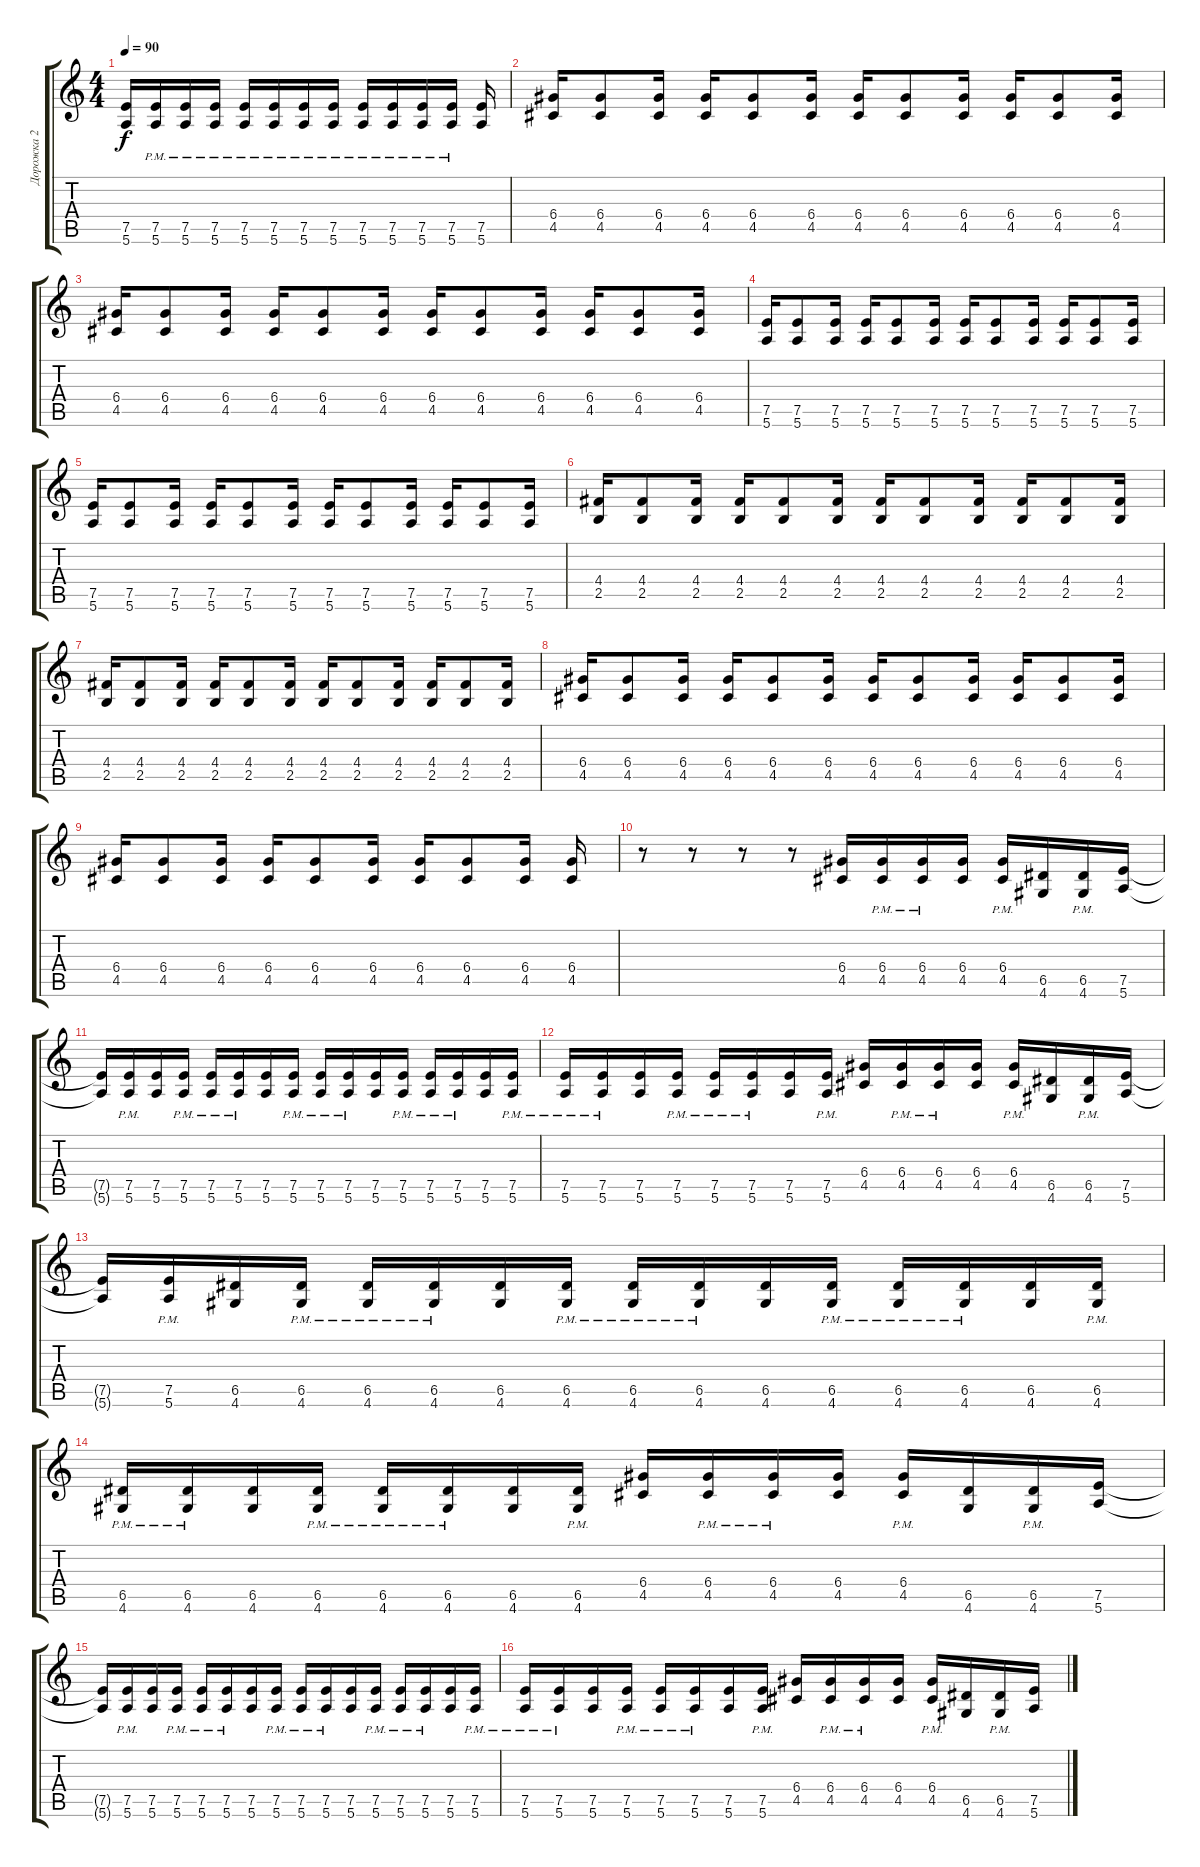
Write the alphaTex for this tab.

\track ("Дорожка 2" "Дорожка 2") {instrument distortionguitar}
\staff {score tabs}
\tuning (E4 B3 G3 D3 A2 E2) {hide}
\ts (4 4)
\tempo 90
\clef g2
\ks c
(7.5{t} 5.6{t}).16{dy f} (7.5{pm} 5.6{pm}).16 (7.5{pm} 5.6{pm}).16 (7.5{pm} 5.6{pm}).16 (7.5{pm} 5.6{pm}).16 (7.5{pm} 5.6{pm}).16 (7.5{pm} 5.6{pm}).16 (7.5{pm} 5.6{pm}).16 (7.5{pm} 5.6{pm}).16 (7.5{pm} 5.6{pm}).16 (7.5{pm} 5.6{pm}).16 (7.5{pm} 5.6{pm}).16 (7.5 5.6).16 |
(6.4 4.5).16 (6.4 4.5).8 (6.4 4.5).16 (6.4 4.5).16 (6.4 4.5).8 (6.4 4.5).16 (6.4 4.5).16 (6.4 4.5).8 (6.4 4.5).16 (6.4 4.5).16 (6.4 4.5).8 (6.4 4.5).16 |
(6.4 4.5).16 (6.4 4.5).8 (6.4 4.5).16 (6.4 4.5).16 (6.4 4.5).8 (6.4 4.5).16 (6.4 4.5).16 (6.4 4.5).8 (6.4 4.5).16 (6.4 4.5).16 (6.4 4.5).8 (6.4 4.5).16 |
(7.5 5.6).16 (7.5 5.6).8 (7.5 5.6).16 (7.5 5.6).16 (7.5 5.6).8 (7.5 5.6).16 (7.5 5.6).16 (7.5 5.6).8 (7.5 5.6).16 (7.5 5.6).16 (7.5 5.6).8 (7.5 5.6).16 |
(7.5 5.6).16 (7.5 5.6).8 (7.5 5.6).16 (7.5 5.6).16 (7.5 5.6).8 (7.5 5.6).16 (7.5 5.6).16 (7.5 5.6).8 (7.5 5.6).16 (7.5 5.6).16 (7.5 5.6).8 (7.5 5.6).16 |
(4.4 2.5).16 (4.4 2.5).8 (4.4 2.5).16 (4.4 2.5).16 (4.4 2.5).8 (4.4 2.5).16 (4.4 2.5).16 (4.4 2.5).8 (4.4 2.5).16 (4.4 2.5).16 (4.4 2.5).8 (4.4 2.5).16 |
(4.4 2.5).16 (4.4 2.5).8 (4.4 2.5).16 (4.4 2.5).16 (4.4 2.5).8 (4.4 2.5).16 (4.4 2.5).16 (4.4 2.5).8 (4.4 2.5).16 (4.4 2.5).16 (4.4 2.5).8 (4.4 2.5).16 |
(6.4 4.5).16 (6.4 4.5).8 (6.4 4.5).16 (6.4 4.5).16 (6.4 4.5).8 (6.4 4.5).16 (6.4 4.5).16 (6.4 4.5).8 (6.4 4.5).16 (6.4 4.5).16 (6.4 4.5).8 (6.4 4.5).16 |
(6.4 4.5).16 (6.4 4.5).8 (6.4 4.5).16 (6.4 4.5).16 (6.4 4.5).8 (6.4 4.5).16 (6.4 4.5).16 (6.4 4.5).8 (6.4 4.5).16 (6.4 4.5).16 |
r.8 r.8 r.8 r.8 (6.4 4.5).16 (6.4{pm} 4.5{pm}).16 (6.4{pm} 4.5{pm}).16 (6.4 4.5).16 (6.4{pm} 4.5{pm}).16 (6.5 4.6).16 (6.5{pm} 4.6{pm}).16 (7.5 5.6).16 |
(7.5{t} 5.6{t}).16 (7.5{pm} 5.6{pm}).16 (7.5 5.6).16 (7.5{pm} 5.6{pm}).16 (7.5{pm} 5.6{pm}).16 (7.5{pm} 5.6{pm}).16 (7.5 5.6).16 (7.5{pm} 5.6{pm}).16 (7.5{pm} 5.6{pm}).16 (7.5{pm} 5.6{pm}).16 (7.5 5.6).16 (7.5{pm} 5.6{pm}).16 (7.5{pm} 5.6{pm}).16 (7.5{pm} 5.6{pm}).16 (7.5 5.6).16 (7.5{pm} 5.6{pm}).16 |
(7.5{pm} 5.6{pm}).16 (7.5{pm} 5.6{pm}).16 (7.5 5.6).16 (7.5{pm} 5.6{pm}).16 (7.5{pm} 5.6{pm}).16 (7.5{pm} 5.6{pm}).16 (7.5 5.6).16 (7.5{pm} 5.6{pm}).16 (6.4 4.5).16 (6.4{pm} 4.5{pm}).16 (6.4{pm} 4.5{pm}).16 (6.4 4.5).16 (6.4{pm} 4.5{pm}).16 (6.5 4.6).16 (6.5{pm} 4.6{pm}).16 (7.5 5.6).16 |
(7.5{t} 5.6{t}).16 (7.5{pm} 5.6{pm}).16 (6.5 4.6).16 (6.5{pm} 4.6{pm}).16 (6.5{pm} 4.6{pm}).16 (6.5{pm} 4.6{pm}).16 (6.5 4.6).16 (6.5{pm} 4.6{pm}).16 (6.5{pm} 4.6{pm}).16 (6.5{pm} 4.6{pm}).16 (6.5 4.6).16 (6.5{pm} 4.6{pm}).16 (6.5{pm} 4.6{pm}).16 (6.5{pm} 4.6{pm}).16 (6.5 4.6).16 (6.5{pm} 4.6{pm}).16 |
(6.5{pm} 4.6{pm}).16 (6.5{pm} 4.6{pm}).16 (6.5 4.6).16 (6.5{pm} 4.6{pm}).16 (6.5{pm} 4.6{pm}).16 (6.5{pm} 4.6{pm}).16 (6.5 4.6).16 (6.5{pm} 4.6{pm}).16 (6.4 4.5).16 (6.4{pm} 4.5{pm}).16 (6.4{pm} 4.5{pm}).16 (6.4 4.5).16 (6.4{pm} 4.5{pm}).16 (6.5 4.6).16 (6.5{pm} 4.6{pm}).16 (7.5 5.6).16 |
(7.5{t} 5.6{t}).16 (7.5{pm} 5.6{pm}).16 (7.5 5.6).16 (7.5{pm} 5.6{pm}).16 (7.5{pm} 5.6{pm}).16 (7.5{pm} 5.6{pm}).16 (7.5 5.6).16 (7.5{pm} 5.6{pm}).16 (7.5{pm} 5.6{pm}).16 (7.5{pm} 5.6{pm}).16 (7.5 5.6).16 (7.5{pm} 5.6{pm}).16 (7.5{pm} 5.6{pm}).16 (7.5{pm} 5.6{pm}).16 (7.5 5.6).16 (7.5{pm} 5.6{pm}).16 |
(7.5{pm} 5.6{pm}).16 (7.5{pm} 5.6{pm}).16 (7.5 5.6).16 (7.5{pm} 5.6{pm}).16 (7.5{pm} 5.6{pm}).16 (7.5{pm} 5.6{pm}).16 (7.5 5.6).16 (7.5{pm} 5.6{pm}).16 (6.4 4.5).16 (6.4{pm} 4.5{pm}).16 (6.4{pm} 4.5{pm}).16 (6.4 4.5).16 (6.4{pm} 4.5{pm}).16 (6.5 4.6).16 (6.5{pm} 4.6{pm}).16 (7.5 5.6).16
